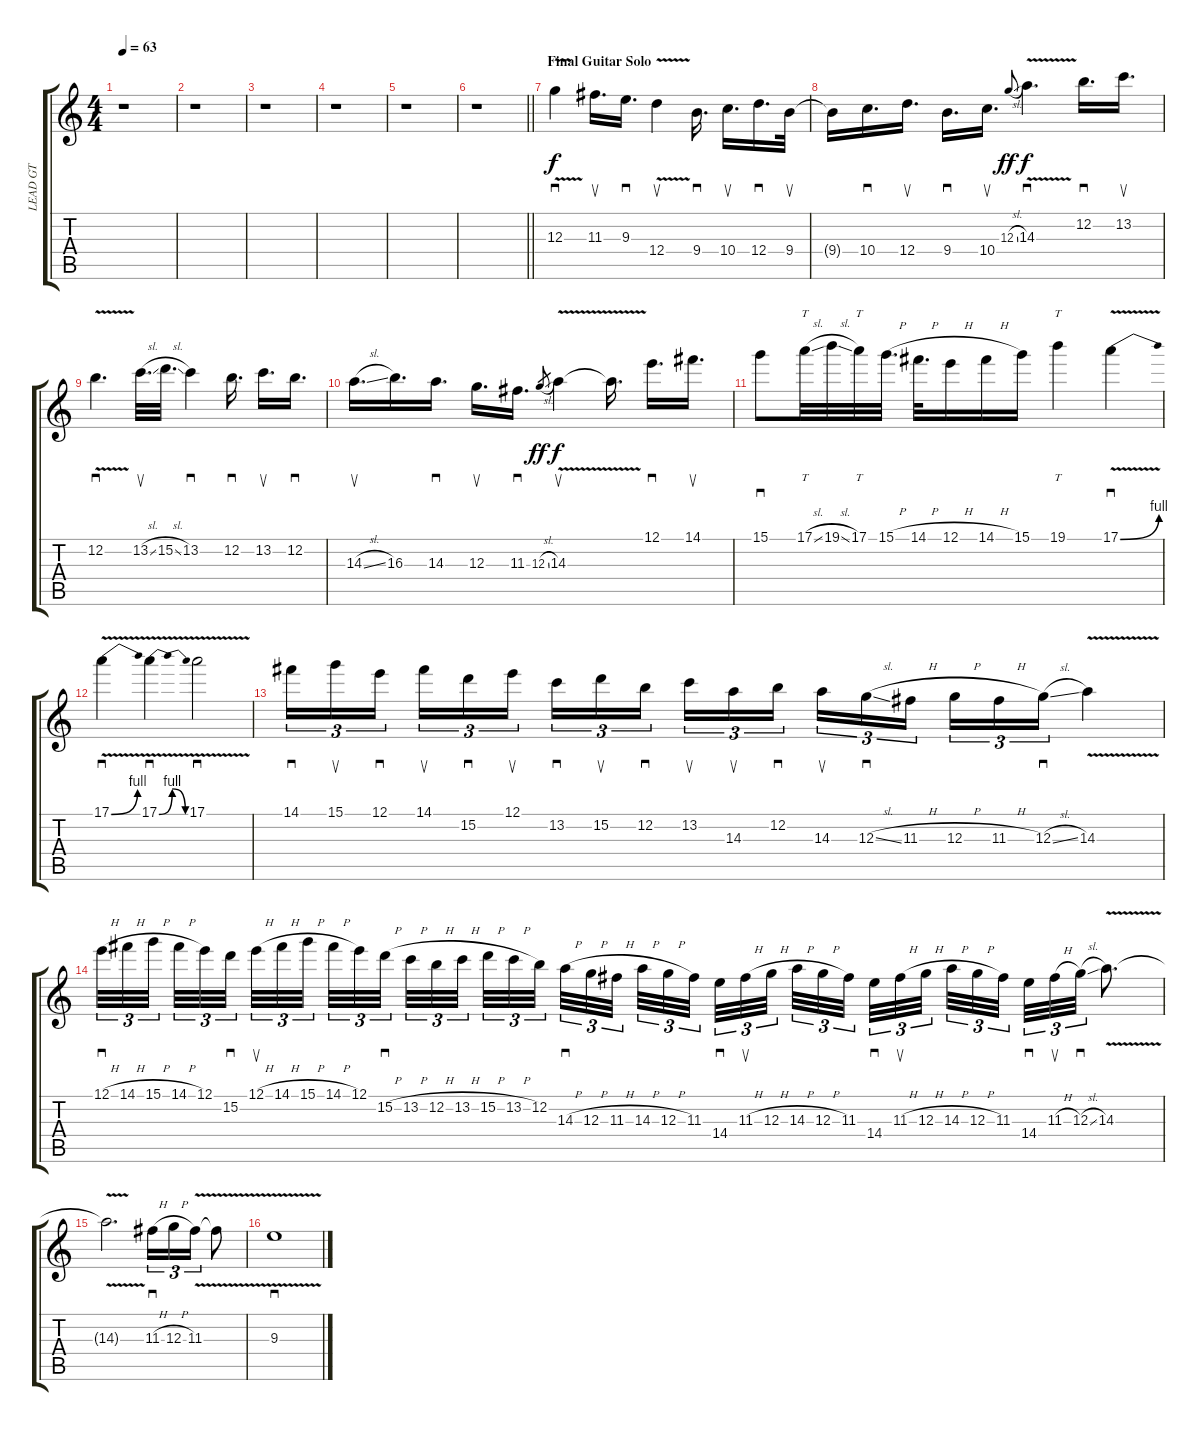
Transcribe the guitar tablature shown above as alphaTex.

\track ("LEAD GT" "LEAD GT") {instrument distortionguitar}
\staff {score tabs}
\tuning (E4 B3 G3 D3 A2 E2) {hide}
\ts (4 4)
\tempo 63
\clef g2
\ks c
r.1{dy f} |
r.1 |
r.1 |
r.1 |
r.1 |
\barLineRight lightlight
r.1 |
\section ("" "Final Guitar Solo")
12.3{v}.4{sd} 11.3.16{d su} 9.3.16{d sd} 12.4{v}.4{su} 9.4.16{d sd} 10.4.16{d su} 12.4.16{d sd} 9.4.32{su} |
9.4{t}.16 10.4.16{d sd} 12.4.16{d su} 9.4.16{d sd} 10.4.16{d su} 12.3{sl}.8{gr onbeat dy ff} 14.3{v}.4{d sd dy f} 12.2.16{d sd} 13.2.16{d su} |
12.2{v}.4{d sd} 13.2{sl}.32{d su} 15.2{sl}.32{d} 13.2.4{sd} 12.2.16{d sd} 13.2.16{d su} 12.2.16{d sd} |
14.3{sl}.16{d su} 16.3.16{d} 14.3.16{d sd} 12.3.16{d su} 11.3.16{d sd} 12.3{sl}.8{gr dy ff} 14.3{v}.4{su dy f} 14.3{t}.16{d} 12.1.16{d sd} 14.1.16{d su} |
15.1.8{sd} 17.1{sl}.32{tt} 19.1{sl}.32 17.1.32{tt} 15.1{h}.32{d} 14.1{h}.32{d} 12.1{h}.16 14.1{h}.16 15.1.16 19.1.4{tt} 17.1{be (bend 0 0 60 4) v}.4{sd} |
17.1{be (bend 0 0 60 4) v}.4{sd} 17.1{be (bendrelease 0 0 15 4 45 4 60 0) v}.4{sd} 17.1{v}.2{sd} |
14.1.16{sd tu (3 2)} 15.1.16{su tu (3 2)} 12.1.16{sd tu (3 2) beam splitsecondary} 14.1.16{su tu (3 2)} 15.2.16{sd tu (3 2)} 12.1.16{su tu (3 2)} 13.2.16{sd tu (3 2)} 15.2.16{su tu (3 2)} 12.2.16{sd tu (3 2) beam splitsecondary} 13.2.16{su tu (3 2)} 14.3.16{su tu (3 2)} 12.2.16{sd tu (3 2)} 14.3.16{su tu (3 2)} 12.3{sl}.16{sd tu (3 2)} 11.3{h}.16{tu (3 2) beam splitsecondary} 12.3{h}.16{tu (3 2)} 11.3{h}.16{tu (3 2)} 12.3{sl}.16{sd tu (3 2)} 14.3{v}.4 |
12.1{h}.32{sd tu (3 2)} 14.1{h}.32{tu (3 2)} 15.1{h}.32{tu (3 2) beam splitsecondary} 14.1{h}.32{tu (3 2)} 12.1.32{tu (3 2)} 15.2.32{sd tu (3 2) beam splitsecondary} 12.1{h}.32{su tu (3 2)} 14.1{h}.32{tu (3 2)} 15.1{h}.32{tu (3 2) beam splitsecondary} 14.1{h}.32{tu (3 2)} 12.1.32{tu (3 2)} 15.2{h}.32{sd tu (3 2)} 13.2{h}.32{tu (3 2)} 12.2{h}.32{tu (3 2)} 13.2{h}.32{tu (3 2) beam splitsecondary} 15.2{h}.32{tu (3 2)} 13.2{h}.32{tu (3 2)} 12.2.32{tu (3 2) beam splitsecondary} 14.3{h}.32{sd tu (3 2)} 12.3{h}.32{tu (3 2)} 11.3{h}.32{tu (3 2) beam splitsecondary} 14.3{h}.32{tu (3 2)} 12.3{h}.32{tu (3 2)} 11.3.32{tu (3 2)} 14.4.32{sd tu (3 2)} 11.3{h}.32{su tu (3 2)} 12.3{h}.32{tu (3 2) beam splitsecondary} 14.3{h}.32{tu (3 2)} 12.3{h}.32{tu (3 2)} 11.3.32{tu (3 2) beam splitsecondary} 14.4.32{sd tu (3 2)} 11.3{h}.32{su tu (3 2)} 12.3{h}.32{tu (3 2) beam splitsecondary} 14.3{h}.32{tu (3 2)} 12.3{h}.32{tu (3 2)} 11.3.32{tu (3 2)} 14.4.32{sd tu (3 2)} 11.3{h}.32{su tu (3 2)} 12.3{sl}.32{sd tu (3 2)} 14.3{v}.8{d} |
14.3{t}.2{d} 11.3{h}.16{sd tu (3 2)} 12.3{h}.16{tu (3 2)} 11.3{v}.16{tu (3 2)} 11.3{t}.8 |
9.3{v}.1{sd}
